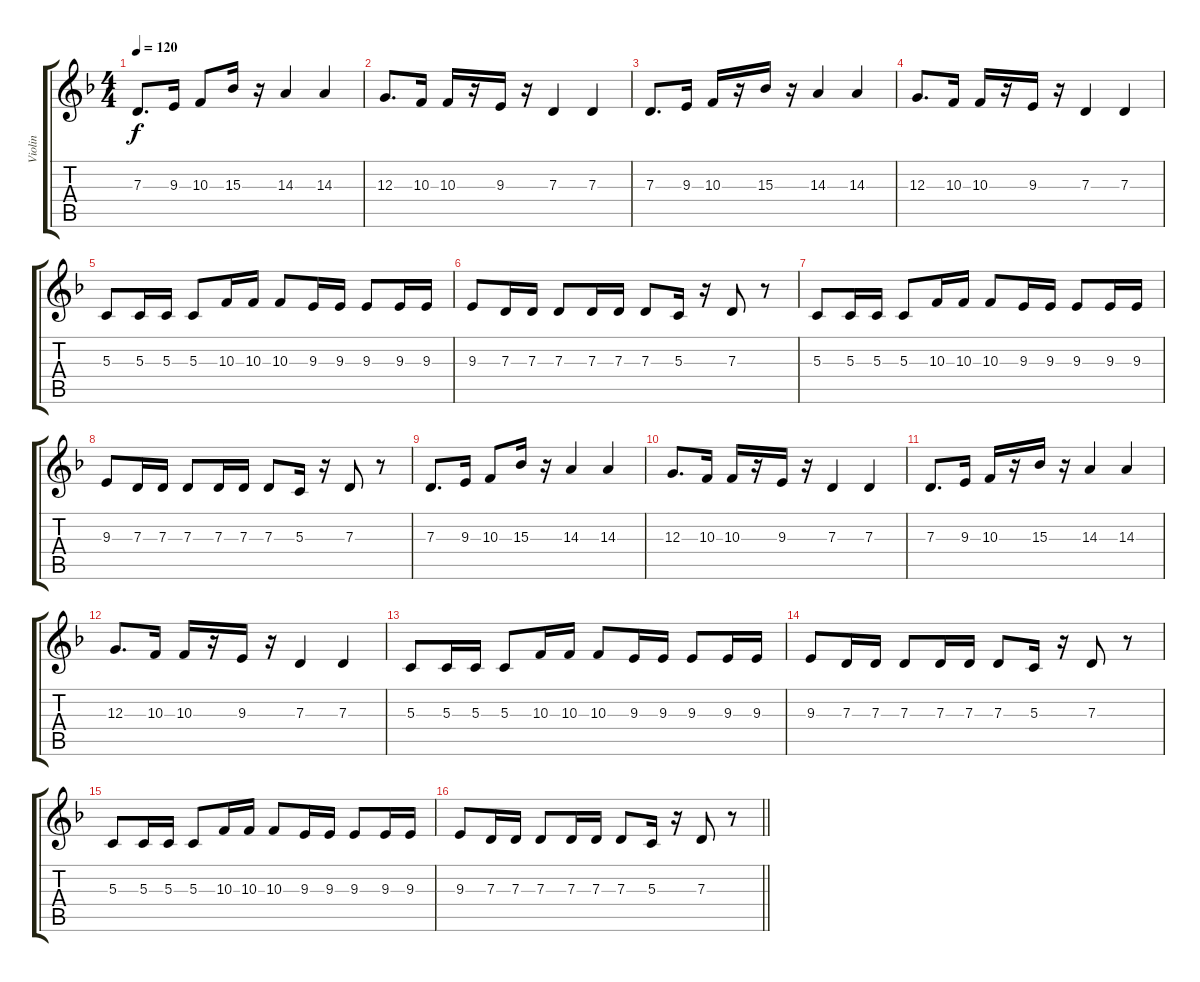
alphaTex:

\track ("Violin" "Violin") {instrument violin}
\staff {score tabs}
\tuning (E4 B3 G3 D3 A2 E2) {hide}
\ts (4 4)
\tempo 120
\clef g2
\ks dminor
7.3.8{d dy f} 9.3.16 10.3.8 15.3.16 r.16 14.3.4 14.3.4 |
12.3.8{d} 10.3.16 10.3.16 r.16 9.3.16 r.16 7.3.4 7.3.4 |
7.3.8{d} 9.3.16 10.3.16 r.16 15.3.16 r.16 14.3.4 14.3.4 |
12.3.8{d} 10.3.16 10.3.16 r.16 9.3.16 r.16 7.3.4 7.3.4 |
5.3.8 5.3.16 5.3.16 5.3.8 10.3.16 10.3.16 10.3.8 9.3.16 9.3.16 9.3.8 9.3.16 9.3.16 |
9.3.8 7.3.16 7.3.16 7.3.8 7.3.16 7.3.16 7.3.8 5.3.16 r.16 7.3.8 r.8 |
5.3.8 5.3.16 5.3.16 5.3.8 10.3.16 10.3.16 10.3.8 9.3.16 9.3.16 9.3.8 9.3.16 9.3.16 |
9.3.8 7.3.16 7.3.16 7.3.8 7.3.16 7.3.16 7.3.8 5.3.16 r.16 7.3.8 r.8 |
7.3.8{d} 9.3.16 10.3.8 15.3.16 r.16 14.3.4 14.3.4 |
12.3.8{d} 10.3.16 10.3.16 r.16 9.3.16 r.16 7.3.4 7.3.4 |
7.3.8{d} 9.3.16 10.3.16 r.16 15.3.16 r.16 14.3.4 14.3.4 |
12.3.8{d} 10.3.16 10.3.16 r.16 9.3.16 r.16 7.3.4 7.3.4 |
5.3.8 5.3.16 5.3.16 5.3.8 10.3.16 10.3.16 10.3.8 9.3.16 9.3.16 9.3.8 9.3.16 9.3.16 |
9.3.8 7.3.16 7.3.16 7.3.8 7.3.16 7.3.16 7.3.8 5.3.16 r.16 7.3.8 r.8 |
5.3.8 5.3.16 5.3.16 5.3.8 10.3.16 10.3.16 10.3.8 9.3.16 9.3.16 9.3.8 9.3.16 9.3.16 |
\barLineRight lightlight
9.3.8 7.3.16 7.3.16 7.3.8 7.3.16 7.3.16 7.3.8 5.3.16 r.16 7.3.8 r.8
